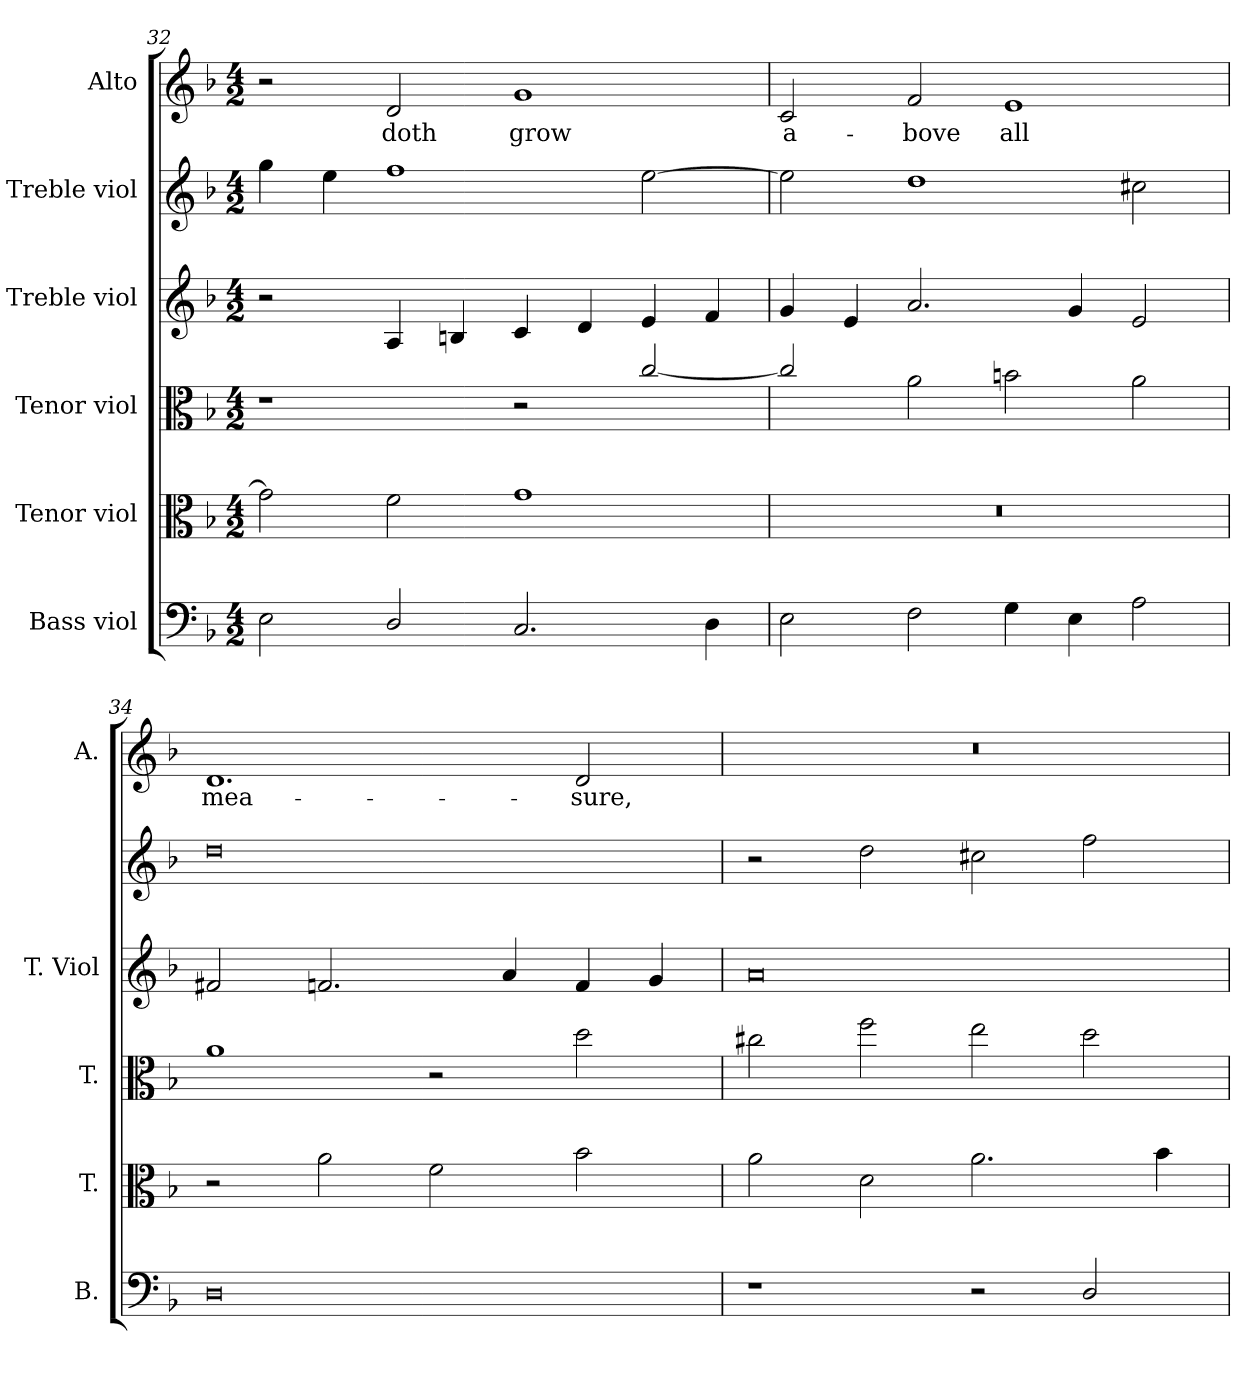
**kern	**kern	**kern	**kern	**kern	**kern	**text
*part6	*part5	*part4	*part3	*part2	*part1	*part1
*staff6	*staff5	*staff4	*staff3	*staff2	*staff1	*staff1
*I"Bass viol	*I"Tenor viol	*I"Tenor viol	*I"Treble viol	*I"Treble viol	*I"Alto	*
*I'B.	*I'T.	*I'T.	*I'T. Viol	*	*I'A.	*
*clefF4	*clefC3	*clefC3	*clefG2	*clefG2	*clefG2	*
*	*ITrd7c12	*ITrd7c12	*	*	*	*
*k[b-]	*k[b-]	*k[b-]	*k[b-]	*k[b-]	*k[b-]	*
*F:	*F:	*F:	*F:	*F:	*F:	*
*M4/2	*M4/2	*M4/2	*M4/2	*M4/2	*M4/2	*
=32	=32	=32	=32	=32	=32	=32
2Ei\	2Gi\]	1r	2r	4ggi\	2r	.
.	.	.	.	4eei\	.	.
!	!	!	!	!	!	!LO:LY:b:color=#000000
2Di/	2Fi\	.	4Ai/	1ffi	2di/	doth
.	.	.	4Bni/	.	.	.
!	!	!	!	!	!	!LO:LY:b:color=#000000
2.Ci/	1Gi	2r	4ci/	.	1gi	grow
.	.	.	4di/	.	.	.
.	.	[2ci/	4ei/	[2eei\	.	.
4Di\	.	.	4fi/	.	.	.
=33	=33	=33	=33	=33	=33	=33
!	!LO:N:vis=1	!	!	!	!	!
!	!	!	!	!	!	!LO:LY:b:color=#000000
2Ei\	0r	2ci/]	4gi/	2eei\]	2ci/	a-
.	.	.	4ei/	.	.	.
!	!	!	!	!	!	!LO:LY:b:color=#000000
2Fi\	.	2Ai\	2.ai/	1ddi	2fi/	-bove
!	!	!	!	!	!	!LO:LY:b:color=#000000
4Gi\	.	2Bni\	.	.	1ei	all
4Ei\	.	.	4gi/	.	.	.
2Ai\	.	2Ai\	2ei/	2cc#Xi\	.	.
=34	=34	=34	=34	=34	=34	=34
!	!	!	!	!	!	!LO:LY:b:color=#000000
0Di	2r	1Ai	2f#Xi/	0ddi	1.di	mea-
.	2Ai\	.	2.fni/	.	.	.
.	2Fi\	2r	.	.	.	.
.	.	.	4ai/	.	.	.
!	!	!	!	!	!	!LO:LY:b:color=#000000
.	2B-i\	2di\	4fi/	.	2di/	-sure,
.	.	.	4gi/	.	.	.
=35	=35	=35	=35	=35	=35	=35
!	!	!	!	!	!LO:N:vis=1	!
1r	2Ai\	2c#Xi\	0ai	2r	0r	.
.	2Di\	2fi\	.	2ddi\	.	.
2r	2.Ai\	2ei\	.	2cc#Xi\	.	.
2Di/	.	2di\	.	2ffi\	.	.
.	4B-i\	.	.	.	.	.
=	=	=	=	=	=	=
*-	*-	*-	*-	*-	*-	*-
